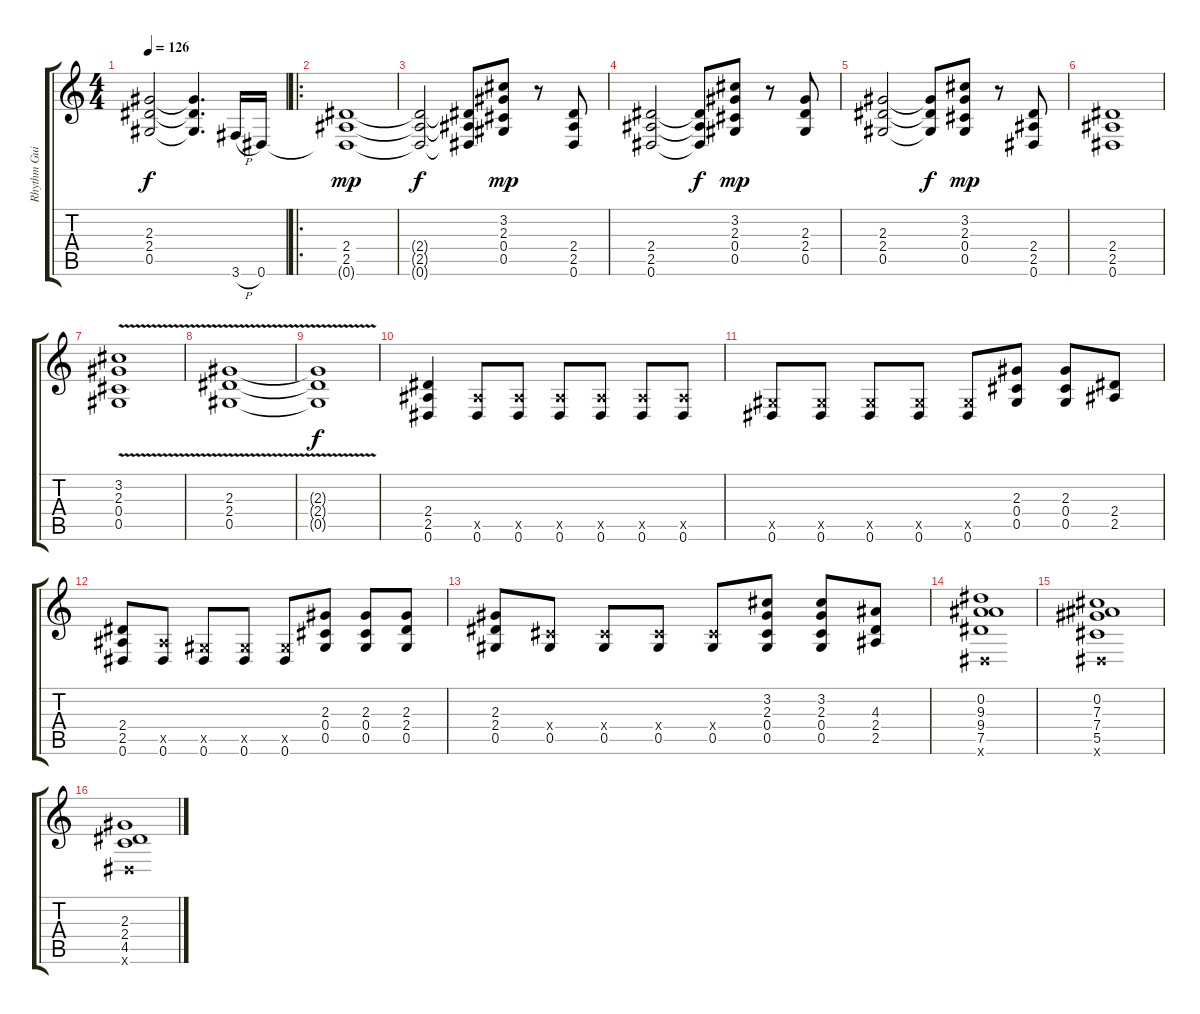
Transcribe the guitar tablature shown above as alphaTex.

\track ("Rhythm Guitar 2" "Rhythm Gui") {instrument distortionguitar}
\staff {score tabs}
\tuning (Eb4 Bb3 Gb3 Db3 Ab2 Eb2) {hide}
\ts (4 4)
\tempo 126
\clef g2
\ks c
(2.3{t} 2.4{t} 0.5{t}).2{dy f} (2.3{t} 2.4{t} 0.5{t}).4{d} 3.6{h}.16 0.6.16 |
\ro
(2.4 2.5 0.6{t}).1{dy mp} |
(2.4{t} 2.5{t} 0.6{t}).2{dy f} (2.4{t} 2.5{t} 0.6{t}).8 (3.2 2.3 0.4 0.5).8{dy mp} r.8 (2.4 2.5 0.6).8 |
(2.4 2.5 0.6).2 (2.4{t} 2.5{t} 0.6{t}).8{dy f} (3.2 2.3 0.4 0.5).8{dy mp} r.8 (2.3 2.4 0.5).8 |
(2.3 2.4 0.5).2 (2.3{t} 2.4{t} 0.5{t}).8{dy f} (3.2 2.3 0.4 0.5).8{dy mp} r.8 (2.4 2.5 0.6).8 |
(2.4 2.5 0.6).1 |
(3.2{v} 2.3{v} 0.4{v} 0.5{v}).1 |
(2.3{v} 2.4{v} 0.5{v}).1 |
(2.3{t} 2.4{t} 0.5{t}).1{dy f} |
(2.4 2.5 0.6).4 (2.5{x} 0.6).8 (2.5{x} 0.6).8 (2.5{x} 0.6).8 (2.5{x} 0.6).8 (2.5{x} 0.6).8 (2.5{x} 0.6).8 |
(0.5{x} 0.6).8 (0.5{x} 0.6).8 (0.5{x} 0.6).8 (0.5{x} 0.6).8 (0.5{x} 0.6).8 (2.3 0.4 0.5).8 (2.3 0.4 0.5).8 (2.4 2.5).8 |
(2.4 2.5 0.6).8 (2.5{x} 0.6).8 (0.5{x} 0.6).8 (0.5{x} 0.6).8 (0.5{x} 0.6).8 (2.3 0.4 0.5).8 (2.3 0.4 0.5).8 (2.3 2.4 0.5).8 |
(2.3 2.4 0.5).8 (0.4{x} 0.5).8 (0.4{x} 0.5).8 (0.4{x} 0.5).8 (0.4{x} 0.5).8 (3.2 2.3 0.4 0.5).8 (3.2 2.3 0.4 0.5).8 (4.3 2.4 2.5).8 |
(0.2 9.3 9.4 7.5 0.6{x}).1 |
(0.2 7.3 7.4 5.5 0.6{x}).1 |
(2.3 2.4 4.5 0.6{x}).1
